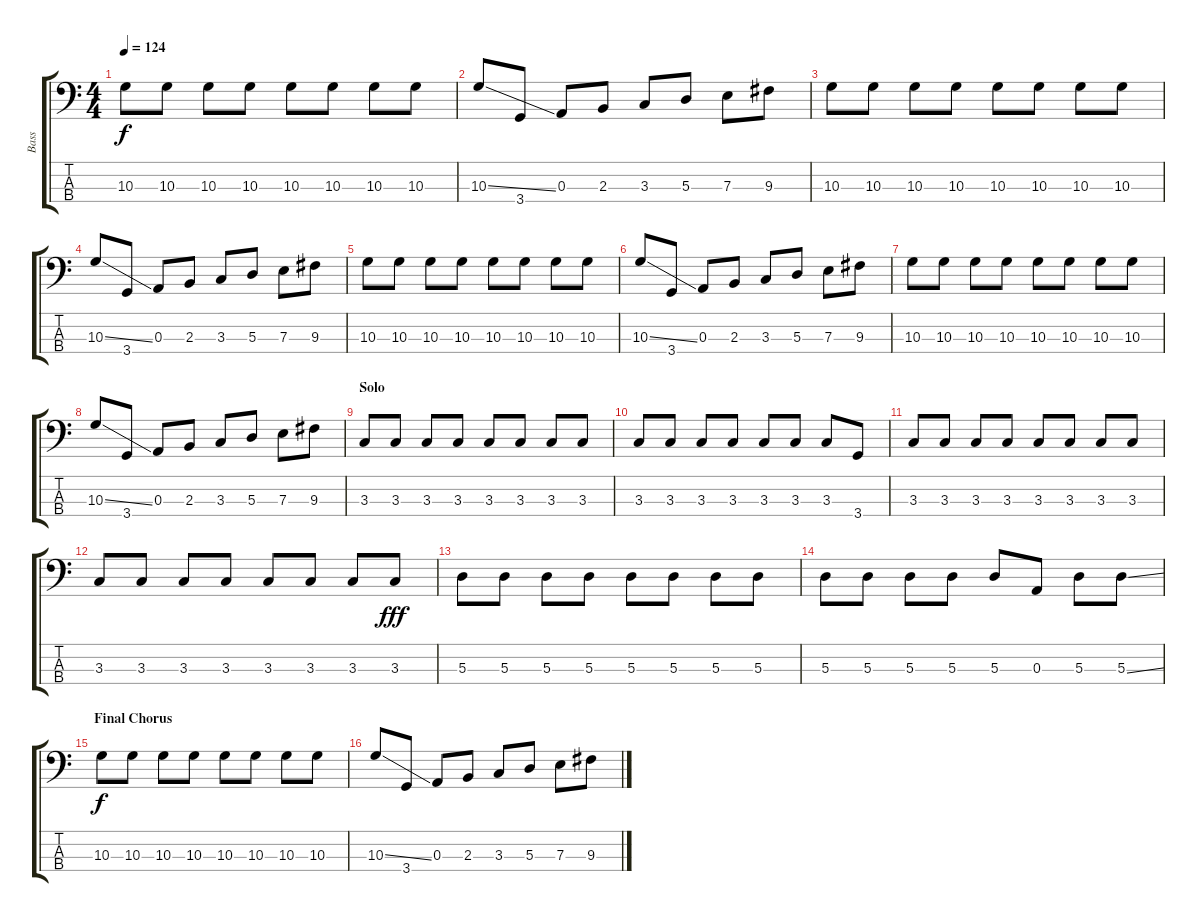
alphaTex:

\track ("Bass" "Bass") {instrument electricbassfinger}
\staff {score tabs}
\tuning (G2 D2 A1 E1) {hide}
\ts (4 4)
\tempo 124
\clef f4
\ks c
10.3.8{dy f} 10.3.8 10.3.8 10.3.8 10.3.8 10.3.8 10.3.8 10.3.8 |
10.3{ss}.8 3.4.8 0.3.8 2.3.8 3.3.8 5.3.8 7.3.8 9.3.8 |
10.3.8 10.3.8 10.3.8 10.3.8 10.3.8 10.3.8 10.3.8 10.3.8 |
10.3{ss}.8 3.4.8 0.3.8 2.3.8 3.3.8 5.3.8 7.3.8 9.3.8 |
10.3.8 10.3.8 10.3.8 10.3.8 10.3.8 10.3.8 10.3.8 10.3.8 |
10.3{ss}.8 3.4.8 0.3.8 2.3.8 3.3.8 5.3.8 7.3.8 9.3.8 |
10.3.8 10.3.8 10.3.8 10.3.8 10.3.8 10.3.8 10.3.8 10.3.8 |
10.3{ss}.8 3.4.8 0.3.8 2.3.8 3.3.8 5.3.8 7.3.8 9.3.8 |
\section ("" "Solo")
3.3.8 3.3.8 3.3.8 3.3.8 3.3.8 3.3.8 3.3.8 3.3.8 |
3.3.8 3.3.8 3.3.8 3.3.8 3.3.8 3.3.8 3.3.8 3.4.8 |
3.3.8 3.3.8 3.3.8 3.3.8 3.3.8 3.3.8 3.3.8 3.3.8 |
3.3.8 3.3.8 3.3.8 3.3.8 3.3.8 3.3.8 3.3.8 3.3.8{dy fff} |
5.3.8 5.3.8 5.3.8 5.3.8 5.3.8 5.3.8 5.3.8 5.3.8 |
5.3.8 5.3.8 5.3.8 5.3.8 5.3.8 0.3.8 5.3.8 5.3{ss}.8 |
\section ("" "Final Chorus")
10.3.8{dy f} 10.3.8 10.3.8 10.3.8 10.3.8 10.3.8 10.3.8 10.3.8 |
10.3{ss}.8 3.4.8 0.3.8 2.3.8 3.3.8 5.3.8 7.3.8 9.3.8
